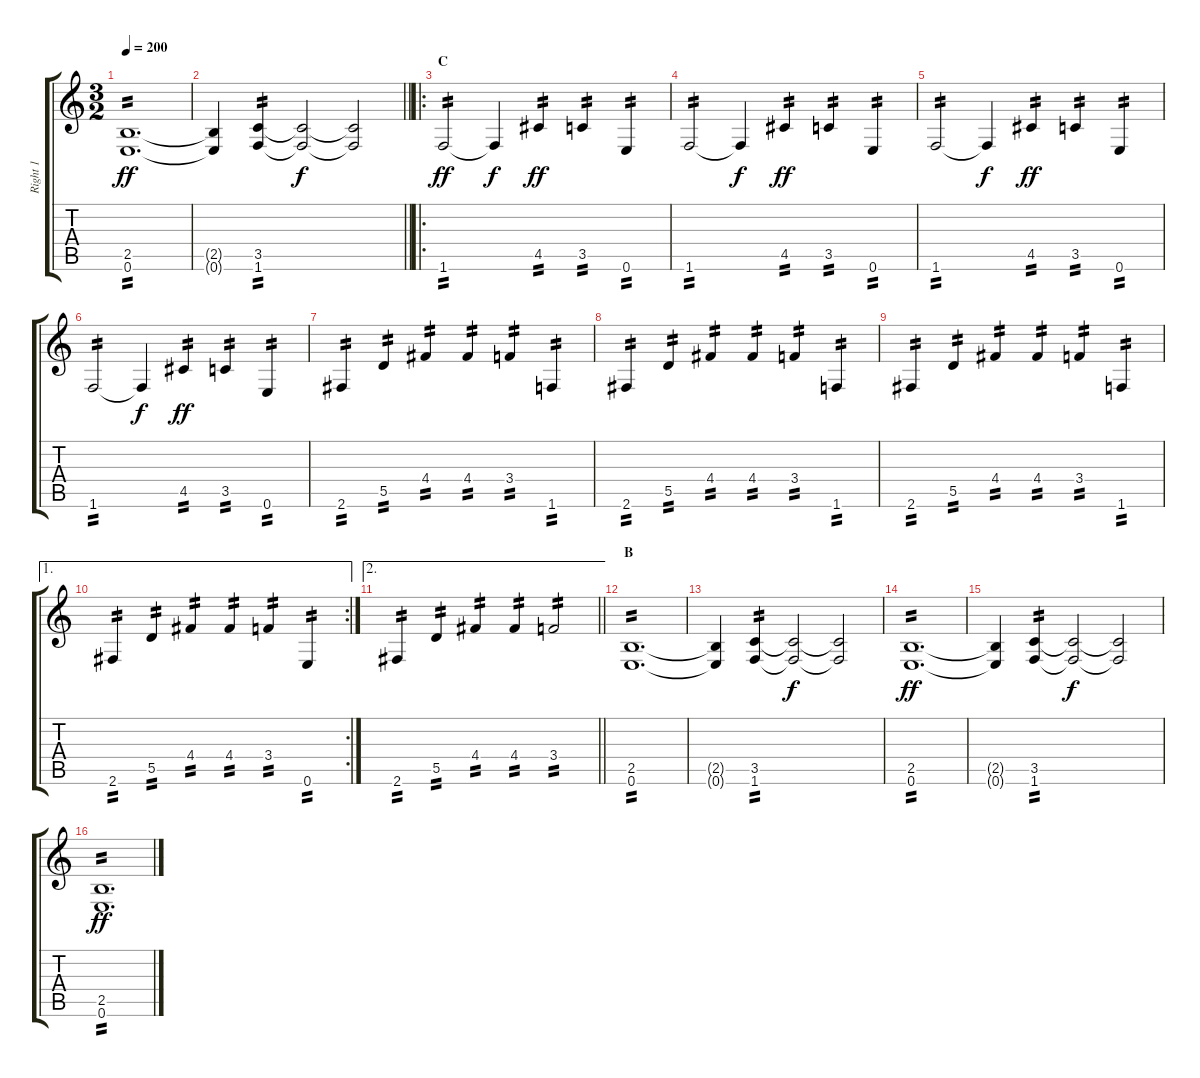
\track ("Right 1" "Right 1") {instrument distortionguitar}
\staff {score tabs}
\tuning (E4 B3 G3 D3 A2 E2) {hide}
\ts (3 2)
\tempo 200
\clef g2
\ks c
(2.5 0.6).1{d tp 2 dy ff} |
\barLineRight lightlight
(2.5{t} 0.6{t}).4 (3.5 1.6).4{tp 2} (3.5{t} 1.6{t}).2{dy f} (3.5{t} 1.6{t}).2 |
\ro
\section ("" "C")
1.6.2{tp 2 dy ff} 1.6{t}.4{dy f} 4.5.4{tp 2 dy ff} 3.5.4{tp 2} 0.6.4{tp 2} |
1.6.2{tp 2} 1.6{t}.4{dy f} 4.5.4{tp 2 dy ff} 3.5.4{tp 2} 0.6.4{tp 2} |
1.6.2{tp 2} 1.6{t}.4{dy f} 4.5.4{tp 2 dy ff} 3.5.4{tp 2} 0.6.4{tp 2} |
1.6.2{tp 2} 1.6{t}.4{dy f} 4.5.4{tp 2 dy ff} 3.5.4{tp 2} 0.6.4{tp 2} |
2.6.4{tp 2} 5.5.4{tp 2} 4.4.4{tp 2} 4.4.4{tp 2} 3.4.4{tp 2} 1.6.4{tp 2} |
2.6.4{tp 2} 5.5.4{tp 2} 4.4.4{tp 2} 4.4.4{tp 2} 3.4.4{tp 2} 1.6.4{tp 2} |
2.6.4{tp 2} 5.5.4{tp 2} 4.4.4{tp 2} 4.4.4{tp 2} 3.4.4{tp 2} 1.6.4{tp 2} |
\ae 1
\rc 2
2.6.4{tp 2} 5.5.4{tp 2} 4.4.4{tp 2} 4.4.4{tp 2} 3.4.4{tp 2} 0.6.4{tp 2} |
\ae 2
\barLineRight lightlight
2.6.4{tp 2} 5.5.4{tp 2} 4.4.4{tp 2} 4.4.4{tp 2} 3.4.2{tp 2} |
\section ("" "B")
(2.5 0.6).1{d tp 2} |
(2.5{t} 0.6{t}).4 (3.5 1.6).4{tp 2} (3.5{t} 1.6{t}).2{dy f} (3.5{t} 1.6{t}).2 |
(2.5 0.6).1{d tp 2 dy ff} |
(2.5{t} 0.6{t}).4 (3.5 1.6).4{tp 2} (3.5{t} 1.6{t}).2{dy f} (3.5{t} 1.6{t}).2 |
(2.5 0.6).1{d tp 2 dy ff}
